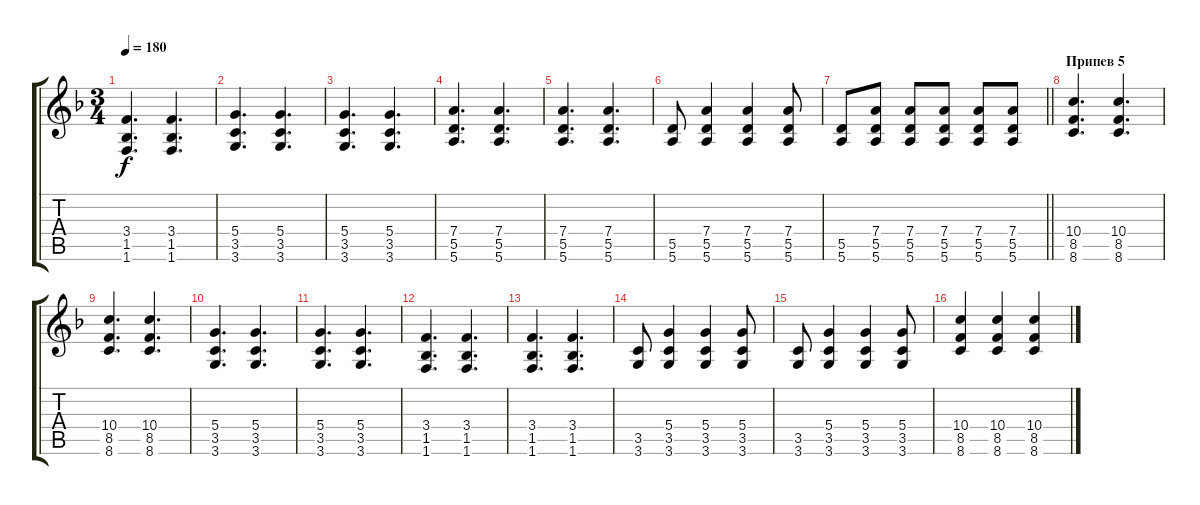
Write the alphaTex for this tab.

\track "" {instrument acousticguitarsteel}
\staff {score tabs}
\tuning (E4 B3 G3 D3 A2 E2) {hide}
\ts (3 4)
\tempo 180
\clef g2
\ks dminor
(3.4 1.5 1.6).4{d dy f} (3.4 1.5 1.6).4{d} |
(5.4 3.5 3.6).4{d} (5.4 3.5 3.6).4{d} |
(5.4 3.5 3.6).4{d} (5.4 3.5 3.6).4{d} |
(7.4 5.5 5.6).4{d} (7.4 5.5 5.6).4{d} |
(7.4 5.5 5.6).4{d} (7.4 5.5 5.6).4{d} |
(5.5 5.6).8 (7.4 5.5 5.6).4 (7.4 5.5 5.6).4 (7.4 5.5 5.6).8 |
\barLineRight lightlight
(5.5 5.6).8 (7.4 5.5 5.6).8 (7.4 5.5 5.6).8 (7.4 5.5 5.6).8 (7.4 5.5 5.6).8 (7.4 5.5 5.6).8 |
\section ("" "Припев 5")
(10.4 8.5 8.6).4{d} (10.4 8.5 8.6).4{d} |
(10.4 8.5 8.6).4{d} (10.4 8.5 8.6).4{d} |
(5.4 3.5 3.6).4{d} (5.4 3.5 3.6).4{d} |
(5.4 3.5 3.6).4{d} (5.4 3.5 3.6).4{d} |
(3.4 1.5 1.6).4{d} (3.4 1.5 1.6).4{d} |
(3.4 1.5 1.6).4{d} (3.4 1.5 1.6).4{d} |
(3.5 3.6).8 (5.4 3.5 3.6).4 (5.4 3.5 3.6).4 (5.4 3.5 3.6).8 |
(3.5 3.6).8 (5.4 3.5 3.6).4 (5.4 3.5 3.6).4 (5.4 3.5 3.6).8 |
(10.4 8.5 8.6).4 (10.4 8.5 8.6).4 (10.4 8.5 8.6).4
